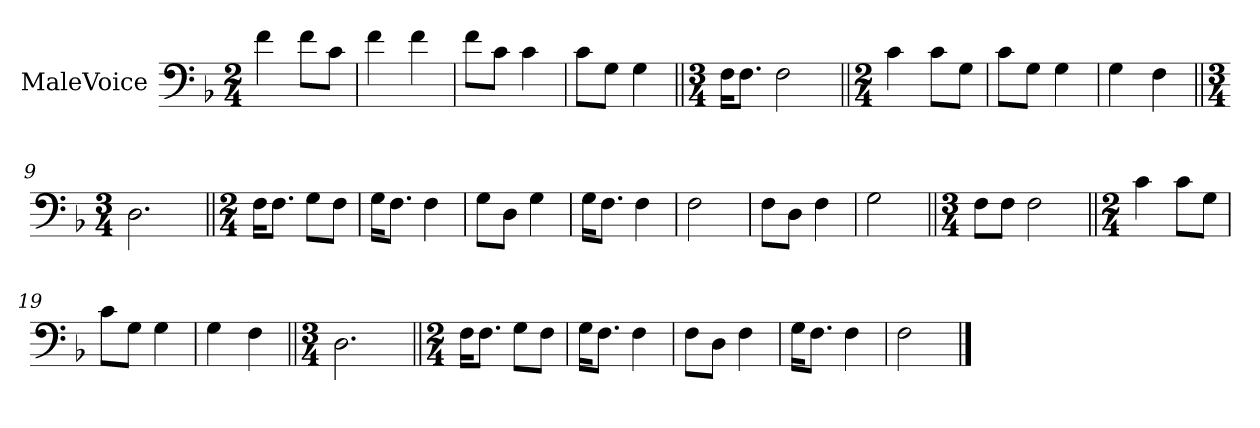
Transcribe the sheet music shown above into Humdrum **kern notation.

**kern
*part1
*staff1
*I"MaleVoice
*clefF4
*k[b-]
*M2/4
*MM176
=1
4f
8f\L
8c\J
=2
4f
4f
=3
8f\L
8c\J
4c
=4
8c\L
8G\J
4G
=5||
*M3/4
16F\KL
8.F\J
2F
=6||
*M2/4
4c
8c\L
8G\J
=7
8c\L
8G\J
4G
=8
4G
4F
=9||
*M3/4
2.D
=10||
*M2/4
16F\KL
8.F\J
8G\L
8F\J
=11
16G\KL
8.F\J
4F
=12
8G\L
8D\J
4G
=13
16G\KL
8.F\J
4F
=14
2F
=15
8F\L
8D\J
4F
=16
2G
=17||
*M3/4
8F\L
8F\J
2F
=18||
*M2/4
4c
8c\L
8G\J
=19
8c\L
8G\J
4G
=20
4G
4F
=21||
*M3/4
2.D
=22||
*M2/4
16F\KL
8.F\J
8G\L
8F\J
=23
16G\KL
8.F\J
4F
=24
8F\L
8D\J
4F
=25
16G\KL
8.F\J
4F
=26
2F
==
*-
